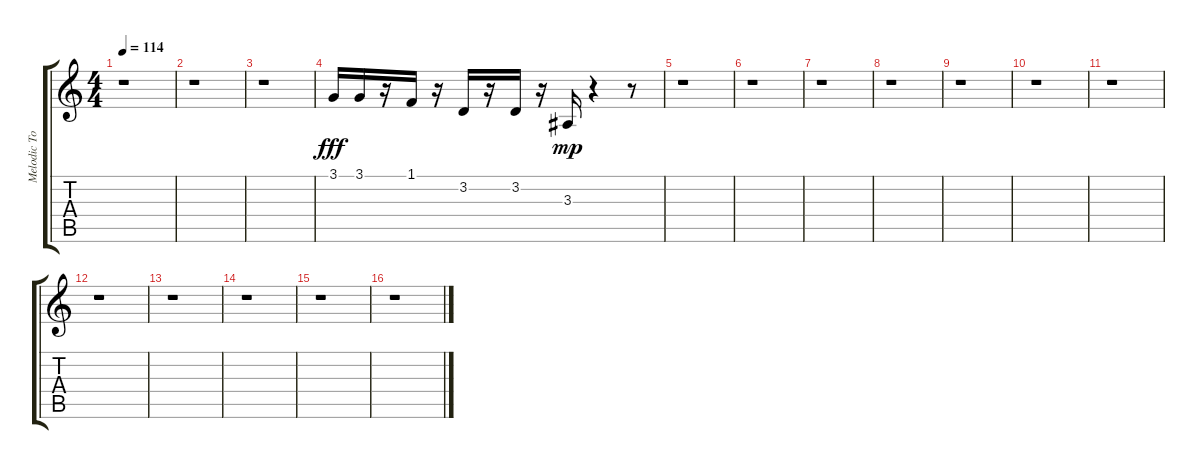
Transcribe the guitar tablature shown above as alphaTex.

\track ("Melodic Tom" "Melodic To") {instrument melodictom}
\staff {score tabs}
\tuning (E4 B3 G3 D3 A2 E2) {hide}
\ts (4 4)
\tempo 114
\clef g2
\ks c
r.1{dy fff instrument melodictom} |
r.1 |
r.1 |
3.1.16{balance 10 instrument melodictom} 3.1.16 r.16 1.1.16{balance 8} r.16 3.2.16{balance 6} r.16 3.2.16 r.16 3.3.16{dy mp} r.4 r.8 |
r.1 |
r.1 |
r.1 |
r.1 |
r.1 |
r.1 |
r.1 |
r.1 |
r.1 |
r.1 |
r.1 |
r.1
